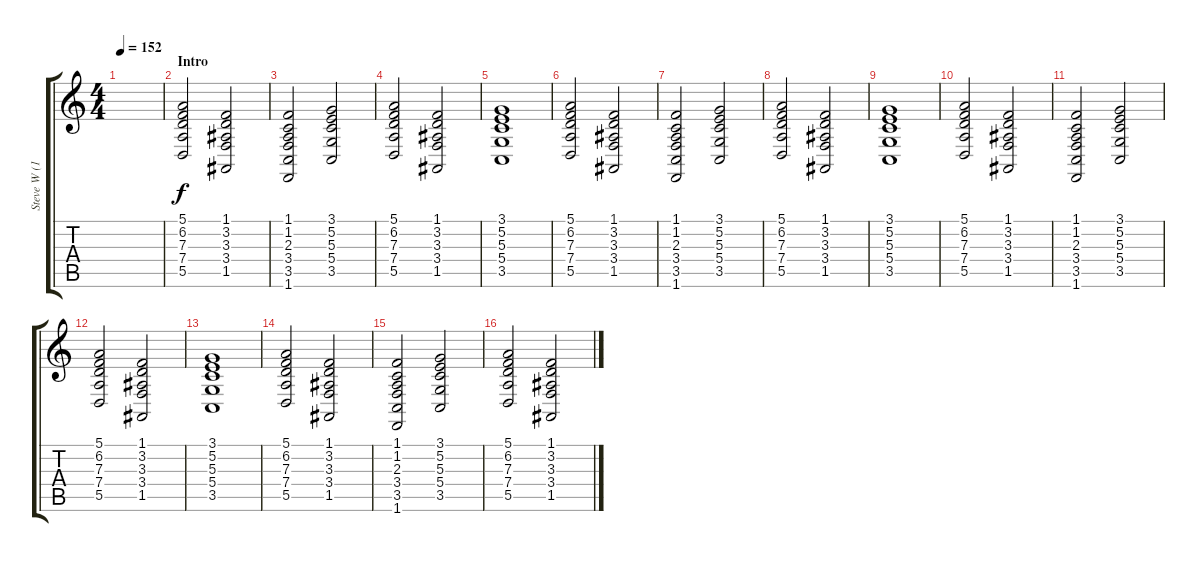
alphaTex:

\track ("Steve W (1)" "Steve W (1") {instrument stringensemble2}
\staff {score tabs}
\tuning (E4 B3 G3 D3 A2 E2) {hide}
\ts (4 4)
\tempo 152
\clef g2
\ks c
|
\section ("" "Intro")
(5.1 6.2 7.3 7.4 5.5).2 (1.1 3.2 3.3 3.4 1.5).2 |
(1.1 1.2 2.3 3.4 3.5 1.6).2 (3.1 5.2 5.3 5.4 3.5).2 |
(5.1 6.2 7.3 7.4 5.5).2 (1.1 3.2 3.3 3.4 1.5).2 |
(3.1 5.2 5.3 5.4 3.5).1 |
(5.1 6.2 7.3 7.4 5.5).2 (1.1 3.2 3.3 3.4 1.5).2 |
(1.1 1.2 2.3 3.4 3.5 1.6).2 (3.1 5.2 5.3 5.4 3.5).2 |
(5.1 6.2 7.3 7.4 5.5).2 (1.1 3.2 3.3 3.4 1.5).2 |
(3.1 5.2 5.3 5.4 3.5).1 |
(5.1 6.2 7.3 7.4 5.5).2 (1.1 3.2 3.3 3.4 1.5).2 |
(1.1 1.2 2.3 3.4 3.5 1.6).2 (3.1 5.2 5.3 5.4 3.5).2 |
(5.1 6.2 7.3 7.4 5.5).2 (1.1 3.2 3.3 3.4 1.5).2 |
(3.1 5.2 5.3 5.4 3.5).1 |
(5.1 6.2 7.3 7.4 5.5).2 (1.1 3.2 3.3 3.4 1.5).2 |
(1.1 1.2 2.3 3.4 3.5 1.6).2 (3.1 5.2 5.3 5.4 3.5).2 |
(5.1 6.2 7.3 7.4 5.5).2 (1.1 3.2 3.3 3.4 1.5).2
